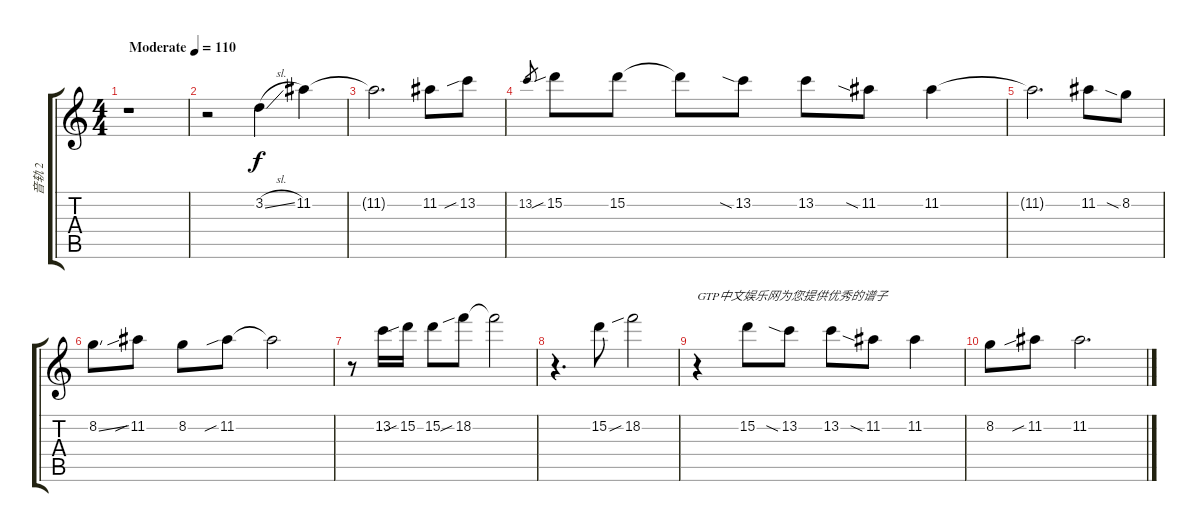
\track ("音轨 2" "音轨 2") {instrument electricguitarclean}
\staff {score tabs}
\tuning (E4 B3 G4 D4 A3 E3) {hide}
\ts (4 4)
\tempo (110 "Moderate")
\clef g2
\ks c
r.1{dy f instrument electricguitarclean} |
r.2{txt " "} 3.2{sl}.4 11.2.4 |
11.2{t}.2{d} 11.2.8 13.2{sib}.8 |
13.2.8{gr} 15.2{sib}.8 15.2.8 15.2{t}.8 13.2{sia}.8 13.2.8 11.2{sia}.8 11.2.4 |
11.2{t}.2{d} 11.2.8 8.2{sia}.8 |
8.2{ss}.8 11.2{sib}.8 8.2.8 11.2{sib}.8 11.2{t}.2 |
r.8 13.2.16 15.2{sib}.16 15.2.8 18.2{sib}.8 18.2{t}.2 |
r.4{d} 15.2.8 18.2{sib}.2 |
r.4{txt "GTP中文娱乐网为您提供优秀的谱子"} 15.2.8 13.2{sia}.8 13.2.8 11.2{sia}.8 11.2.4 |
8.2.8 11.2{sib}.8 11.2.2{d}
